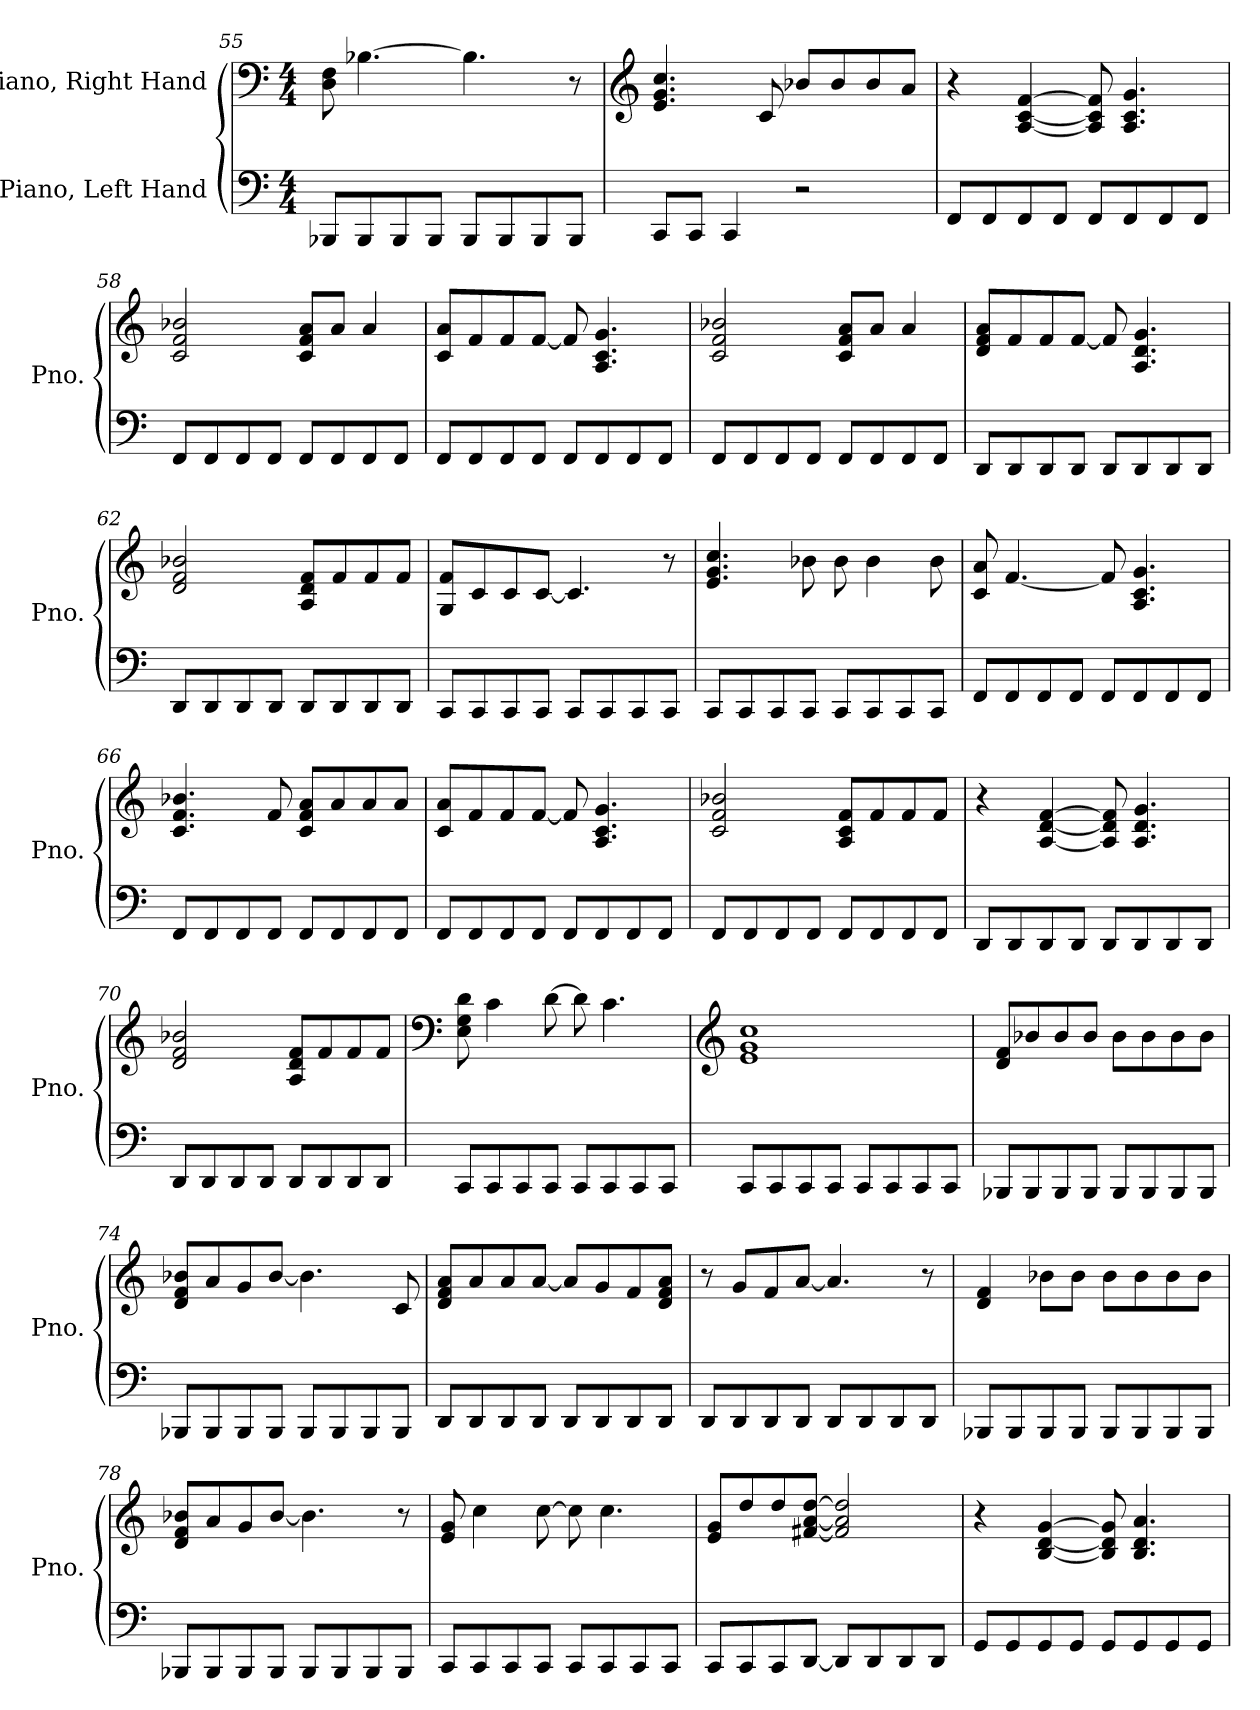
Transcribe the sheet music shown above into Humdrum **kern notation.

**kern	**kern
*part2	*part1
*staff2	*staff1
*I"Piano, Left Hand	*I"Piano, Right Hand
*I'Pno.	*I'Pno.
*clefF4	*clefF4
*k[]	*k[]
*M4/4	*M4/4
=55	=55
8BBB-X/L	8D\ 8F\
8BBB-/	[4.B-X\
8BBB-/	.
8BBB-/J	.
8BBB-/L	4.B-\]
8BBB-/	.
8BBB-/	.
8BBB-/J	8r
=56	=56
*	*clefG2
8CC/L	4.e/ 4.g/ 4.cc/
8CC/J	.
4CC/	.
.	8c/
2r	8b-X/L
.	8b-/
.	8b-/
.	8a/J
!!LO:LB:g=z
=57	=57
8FF/L	4r
8FF/	.
8FF/	[4A/ [4c/ [4f/
8FF/J	.
8FF/L	8A/] 8c/] 8f/]
8FF/	4.A/ 4.c/ 4.g/
8FF/	.
8FF/J	.
=58	=58
8FF/L	2c/ 2f/ 2b-X/
8FF/	.
8FF/	.
8FF/J	.
8FF/L	8c/ 8f/ 8a/L
8FF/	8a/J
8FF/	4a/
8FF/J	.
=59	=59
8FF/L	8c/ 8a/L
8FF/	8f/
8FF/	8f/
8FF/J	[8f/J
8FF/L	8f/]
8FF/	4.A/ 4.c/ 4.g/
8FF/	.
8FF/J	.
=60	=60
8FF/L	2c/ 2f/ 2b-X/
8FF/	.
8FF/	.
8FF/J	.
8FF/L	8c/ 8f/ 8a/L
8FF/	8a/J
8FF/	4a/
8FF/J	.
!!LO:LB:g=z
=61	=61
8DD/L	8d/ 8f/ 8a/L
8DD/	8f/
8DD/	8f/
8DD/J	[8f/J
8DD/L	8f/]
8DD/	4.A/ 4.d/ 4.g/
8DD/	.
8DD/J	.
=62	=62
8DD/L	2d/ 2f/ 2b-X/
8DD/	.
8DD/	.
8DD/J	.
8DD/L	8A/ 8d/ 8f/L
8DD/	8f/
8DD/	8f/
8DD/J	8f/J
=63	=63
8CC/L	8G/ 8f/L
8CC/	8c/
8CC/	8c/
8CC/J	[8c/J
8CC/L	4.c/]
8CC/	.
8CC/	.
8CC/J	8r
!!LO:LB:g=z
=64	=64
8CC/L	4.e/ 4.g/ 4.cc/
8CC/	.
8CC/	.
8CC/J	8b-X\
8CC/L	8b-\
8CC/	4b-\
8CC/	.
8CC/J	8b-\
=65	=65
8FF/L	8c/ 8a/
8FF/	[4.f/
8FF/	.
8FF/J	.
8FF/L	8f/]
8FF/	4.A/ 4.c/ 4.g/
8FF/	.
8FF/J	.
=66	=66
8FF/L	4.c/ 4.f/ 4.b-X/
8FF/	.
8FF/	.
8FF/J	8f/
8FF/L	8c/ 8f/ 8a/L
8FF/	8a/
8FF/	8a/
8FF/J	8a/J
=67	=67
8FF/L	8c/ 8a/L
8FF/	8f/
8FF/	8f/
8FF/J	[8f/J
8FF/L	8f/]
8FF/	4.A/ 4.c/ 4.g/
8FF/	.
8FF/J	.
!!LO:PB:g=z
=68	=68
8FF/L	2c/ 2f/ 2b-X/
8FF/	.
8FF/	.
8FF/J	.
8FF/L	8A/ 8c/ 8f/L
8FF/	8f/
8FF/	8f/
8FF/J	8f/J
=69	=69
8DD/L	4r
8DD/	.
8DD/	[4A/ [4d/ [4f/
8DD/J	.
8DD/L	8A/] 8d/] 8f/]
8DD/	4.A/ 4.d/ 4.g/
8DD/	.
8DD/J	.
=70	=70
8DD/L	2d/ 2f/ 2b-X/
8DD/	.
8DD/	.
8DD/J	.
8DD/L	8A/ 8d/ 8f/L
8DD/	8f/
8DD/	8f/
8DD/J	8f/J
!!LO:LB:g=z
=71	=71
*	*clefF4
8CC/L	8E\ 8G\ 8d\
8CC/	4c\
8CC/	.
8CC/J	[8d\
8CC/L	8d\]
8CC/	4.c\
8CC/	.
8CC/J	.
=72	=72
*	*clefG2
8CC/L	1e 1g 1cc
8CC/	.
8CC/	.
8CC/J	.
8CC/L	.
8CC/	.
8CC/	.
8CC/J	.
=73	=73
8BBB-X/L	8d/ 8f/L
8BBB-/	8b-X/
8BBB-/	8b-/
8BBB-/J	8b-/J
8BBB-/L	8b-\L
8BBB-/	8b-\
8BBB-/	8b-\
8BBB-/J	8b-\J
!!LO:LB:g=z
=74	=74
8BBB-X/L	8d/ 8f/ 8b-X/L
8BBB-/	8a/
8BBB-/	8g/
8BBB-/J	[8b-/J
8BBB-/L	4.b-\]
8BBB-/	.
8BBB-/	.
8BBB-/J	8c/
=75	=75
8DD/L	8d/ 8f/ 8a/L
8DD/	8a/
8DD/	8a/
8DD/J	[8a/J
8DD/L	8a/L]
8DD/	8g/
8DD/	8f/
8DD/J	8d/ 8f/ 8a/J
=76	=76
8DD/L	8r
8DD/	8g/L
8DD/	8f/
8DD/J	[8a/J
8DD/L	4.a/]
8DD/	.
8DD/	.
8DD/J	8r
!!LO:LB:g=z
=77	=77
8BBB-X/L	4d/ 4f/
8BBB-/	.
8BBB-/	8b-X\L
8BBB-/J	8b-\J
8BBB-/L	8b-\L
8BBB-/	8b-\
8BBB-/	8b-\
8BBB-/J	8b-\J
=78	=78
8BBB-X/L	8d/ 8f/ 8b-X/L
8BBB-/	8a/
8BBB-/	8g/
8BBB-/J	[8b-/J
8BBB-/L	4.b-\]
8BBB-/	.
8BBB-/	.
8BBB-/J	8r
=79	=79
8CC/L	8e/ 8g/
8CC/	4cc\
8CC/	.
8CC/J	[8cc\
8CC/L	8cc\]
8CC/	4.cc\
8CC/	.
8CC/J	.
!!LO:LB:g=z
=80	=80
8CC/L	8e/ 8g/L
8CC/	8dd/
8CC/	8dd/
[8DD/J	[8f#X/ [8a/ [8dd/J
8DD/L]	2f#/] 2a/] 2dd/]
8DD/	.
8DD/	.
8DD/J	.
=81	=81
8GG/L	4r
8GG/	.
8GG/	[4B/ [4d/ [4g/
8GG/J	.
8GG/L	8B/] 8d/] 8g/]
8GG/	4.B/ 4.d/ 4.a/
8GG/	.
8GG/J	.
=	=
*-	*-
